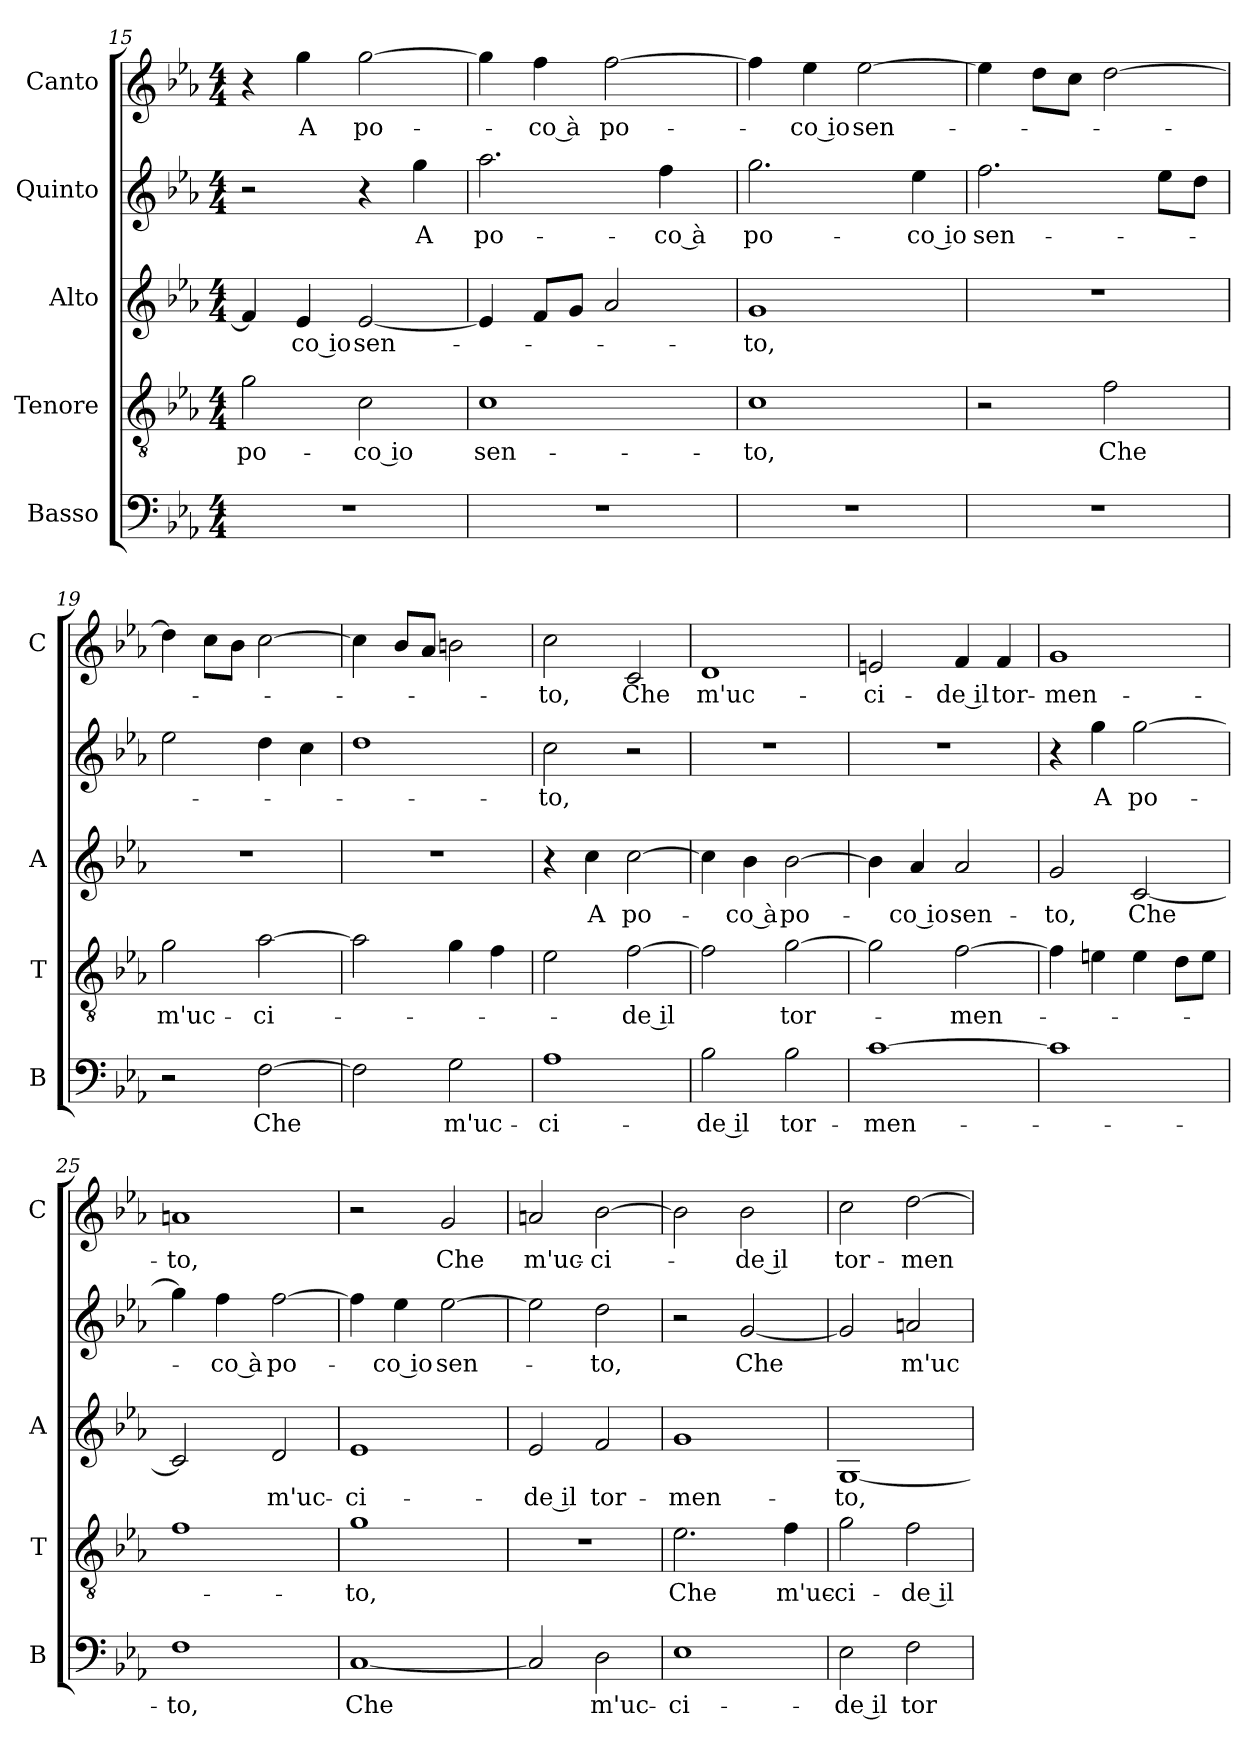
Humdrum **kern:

**kern	**text	**kern	**text	**kern	**text	**kern	**text	**kern	**text
*part5	*part5	*part4	*part4	*part3	*part3	*part2	*part2	*part1	*part1
*staff5	*staff5	*staff4	*staff4	*staff3	*staff3	*staff2	*staff2	*staff1	*staff1
*I"Basso	*	*I"Tenore	*	*I"Alto	*	*I"Quinto	*	*I"Canto	*
*I'B	*	*I'T	*	*I'A	*	*	*	*I'C	*
*clefF4	*	*clefGv2	*	*clefG2	*	*clefG2	*	*clefG2	*
*k[b-e-a-]	*	*k[b-e-a-]	*	*k[b-e-a-]	*	*k[b-e-a-]	*	*k[b-e-a-]	*
*E-:	*	*E-:	*	*E-:	*	*E-:	*	*E-:	*
*M4/4	*	*M4/4	*	*M4/4	*	*M4/4	*	*M4/4	*
=15	=15	=15	=15	=15	=15	=15	=15	=15	=15
!	!	!	!LO:LY:b	!	!	!	!	!	!
1r	.	2g\	po-	4f/]	.	2r	.	4r	.
!	!	!	!	!	!LO:LY:b	!	!	!	!LO:LY:b
.	.	.	.	4e-/	-co io	.	.	4gg\	A
!	!	!	!LO:LY:b	!	!LO:LY:b	!	!	!	!LO:LY:b
.	.	2c\	-co io	[2e-/	sen-	4r	.	[2gg\	po-
!	!	!	!	!	!	!	!LO:LY:b	!	!
.	.	.	.	.	.	4gg\	A	.	.
=16	=16	=16	=16	=16	=16	=16	=16	=16	=16
!	!	!	!LO:LY:b	!	!	!	!LO:LY:b	!	!
1r	.	1c	sen-	4e-/]	.	2.aa-\	po-	4gg\]	.
!	!	!	!	!	!	!	!	!	!LO:LY:b
.	.	.	.	8f/L	.	.	.	4ff\	-co à
.	.	.	.	8g/J	.	.	.	.	.
!	!	!	!	!	!	!	!	!	!LO:LY:b
.	.	.	.	2a-/	.	.	.	[2ff\	po-
!	!	!	!	!	!	!	!LO:LY:b	!	!
.	.	.	.	.	.	4ff\	-co à	.	.
=17	=17	=17	=17	=17	=17	=17	=17	=17	=17
!	!	!	!LO:LY:b	!	!LO:LY:b	!	!LO:LY:b	!	!
1r	.	1c	-to,	1g	-to,	2.gg\	po-	4ff\]	.
!	!	!	!	!	!	!	!	!	!LO:LY:b
.	.	.	.	.	.	.	.	4ee-\	-co io
!	!	!	!	!	!	!	!	!	!LO:LY:b
.	.	.	.	.	.	.	.	[2ee-\	sen-
!	!	!	!	!	!	!	!LO:LY:b	!	!
.	.	.	.	.	.	4ee-\	-co io	.	.
=18	=18	=18	=18	=18	=18	=18	=18	=18	=18
!	!	!	!	!	!	!	!LO:LY:b	!	!
1r	.	2r	.	1r	.	2.ff\	sen-	4ee-\]	.
.	.	.	.	.	.	.	.	8dd\L	.
.	.	.	.	.	.	.	.	8cc\J	.
!	!	!	!LO:LY:b	!	!	!	!	!	!
.	.	2f\	Che	.	.	.	.	[2dd\	.
.	.	.	.	.	.	8ee-\L	.	.	.
.	.	.	.	.	.	8dd\J	.	.	.
=19	=19	=19	=19	=19	=19	=19	=19	=19	=19
!	!	!	!LO:LY:b	!	!	!	!	!	!
2r	.	2g\	m'uc-	1r	.	2ee-\	.	4dd\]	.
.	.	.	.	.	.	.	.	8cc\L	.
.	.	.	.	.	.	.	.	8b-\J	.
!	!LO:LY:b	!	!LO:LY:b	!	!	!	!	!	!
[2F\	Che	[2a-\	-ci-	.	.	4dd\	.	[2cc\	.
.	.	.	.	.	.	4cc\	.	.	.
=20	=20	=20	=20	=20	=20	=20	=20	=20	=20
2F\]	.	2a-\]	.	1r	.	1dd	.	4cc\]	.
.	.	.	.	.	.	.	.	8b-/L	.
.	.	.	.	.	.	.	.	8a-/J	.
!	!LO:LY:b	!	!	!	!	!	!	!	!
2G\	m'uc-	4g\	.	.	.	.	.	2bn\	.
.	.	4f\	.	.	.	.	.	.	.
!!LO:PB:g=z
=21	=21	=21	=21	=21	=21	=21	=21	=21	=21
!	!LO:LY:b	!	!	!	!	!	!LO:LY:b	!	!LO:LY:b
1A-	-ci-	2e-\	.	4r	.	2cc\	-to,	2cc\	-to,
!	!	!	!	!	!LO:LY:b	!	!	!	!
.	.	.	.	4cc\	A	.	.	.	.
!	!	!	!LO:LY:b	!	!LO:LY:b	!	!	!	!LO:LY:b
.	.	[2f\	-de il	[2cc\	po-	2r	.	2c/	Che
=22	=22	=22	=22	=22	=22	=22	=22	=22	=22
!	!LO:LY:b	!	!	!	!	!	!	!	!LO:LY:b
2B-\	-de il	2f\]	.	4cc\]	.	1r	.	1d	m'uc-
!	!	!	!	!	!LO:LY:b	!	!	!	!
.	.	.	.	4b-\	-co à	.	.	.	.
!	!LO:LY:b	!	!LO:LY:b	!	!LO:LY:b	!	!	!	!
2B-\	tor-	[2g\	tor-	[2b-\	po-	.	.	.	.
=23	=23	=23	=23	=23	=23	=23	=23	=23	=23
!	!LO:LY:b	!	!	!	!	!	!	!	!LO:LY:b
[1c	-men-	2g\]	.	4b-\]	.	1r	.	2en/	-ci-
!	!	!	!	!	!LO:LY:b	!	!	!	!
.	.	.	.	4a-/	-co io	.	.	.	.
!	!	!	!LO:LY:b	!	!LO:LY:b	!	!	!	!LO:LY:b
.	.	[2f\	-men-	2a-/	sen-	.	.	4f/	-de il
!	!	!	!	!	!	!	!	!	!LO:LY:b
.	.	.	.	.	.	.	.	4f/	tor-
=24	=24	=24	=24	=24	=24	=24	=24	=24	=24
!	!	!	!	!	!LO:LY:b	!	!	!	!LO:LY:b
1c]	.	4f\]	.	2g/	-to,	4r	.	1g	-men-
!	!	!	!	!	!	!	!LO:LY:b	!	!
.	.	4en\	.	.	.	4gg\	A	.	.
!	!	!	!	!	!LO:LY:b	!	!LO:LY:b	!	!
.	.	4e\	.	[2c/	Che	[2gg\	po-	.	.
.	.	8d\L	.	.	.	.	.	.	.
.	.	8e\J	.	.	.	.	.	.	.
=25	=25	=25	=25	=25	=25	=25	=25	=25	=25
!	!LO:LY:b	!	!	!	!	!	!	!	!LO:LY:b
1F	-to,	1f	.	2c/]	.	4gg\]	.	1an	-to,
!	!	!	!	!	!	!	!LO:LY:b	!	!
.	.	.	.	.	.	4ff\	-co à	.	.
!	!	!	!	!	!LO:LY:b	!	!LO:LY:b	!	!
.	.	.	.	2d/	m'uc-	[2ff\	po-	.	.
=26	=26	=26	=26	=26	=26	=26	=26	=26	=26
!	!LO:LY:b	!	!LO:LY:b	!	!LO:LY:b	!	!	!	!
[1C	Che	1g	-to,	1e-	-ci-	4ff\]	.	2r	.
!	!	!	!	!	!	!	!LO:LY:b	!	!
.	.	.	.	.	.	4ee-\	-co io	.	.
!	!	!	!	!	!	!	!LO:LY:b	!	!LO:LY:b
.	.	.	.	.	.	[2ee-\	sen-	2g/	Che
=27	=27	=27	=27	=27	=27	=27	=27	=27	=27
!	!	!	!	!	!LO:LY:b	!	!	!	!LO:LY:b
2C/]	.	1r	.	2e-/	-de il	2ee-\]	.	2an/	m'uc-
!	!LO:LY:b	!	!	!	!LO:LY:b	!	!LO:LY:b	!	!LO:LY:b
2D\	m'uc-	.	.	2f/	tor-	2dd\	-to,	[2b-\	-ci-
=28	=28	=28	=28	=28	=28	=28	=28	=28	=28
!	!LO:LY:b	!	!LO:LY:b	!	!LO:LY:b	!	!	!	!
1E-	-ci-	2.e-\	Che	1g	-men-	2r	.	2b-\]	.
!	!	!	!	!	!	!	!LO:LY:b	!	!LO:LY:b
.	.	.	.	.	.	[2g/	Che	2b-\	-de il
!	!	!	!LO:LY:b	!	!	!	!	!	!
.	.	4f\	m'uc-	.	.	.	.	.	.
!!LO:LB:g=z
=29	=29	=29	=29	=29	=29	=29	=29	=29	=29
!	!LO:LY:b	!	!LO:LY:b	!	!LO:LY:b	!	!	!	!LO:LY:b
2E-\	-de il	2g\	-ci-	[1G	-to,	2g/]	.	2cc\	tor-
!	!LO:LY:b	!	!LO:LY:b	!	!	!	!LO:LY:b	!	!LO:LY:b
2F\	tor-	2f\	-de il	.	.	2an/	m'uc-	[2dd\	-men-
=	=	=	=	=	=	=	=	=	=
*-	*-	*-	*-	*-	*-	*-	*-	*-	*-
